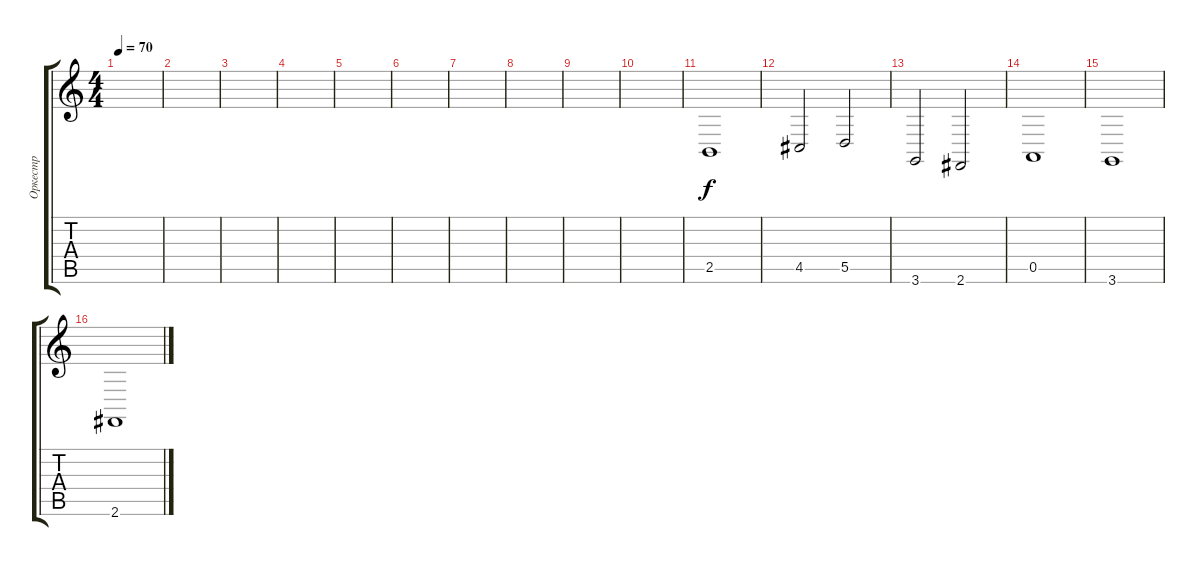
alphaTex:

\track ("Оркестр" "Оркестр") {instrument stringensemble1}
\staff {score tabs}
\tuning (E4 B3 G3 D3 A2 E2) {hide}
\ts (4 4)
\tempo 70
\clef g2
\ks c
|
|
|
|
|
|
|
|
|
|
2.5.1{dy f} |
4.5.2 5.5.2 |
3.6.2 2.6.2 |
0.5.1 |
3.6.1 |
2.6.1
